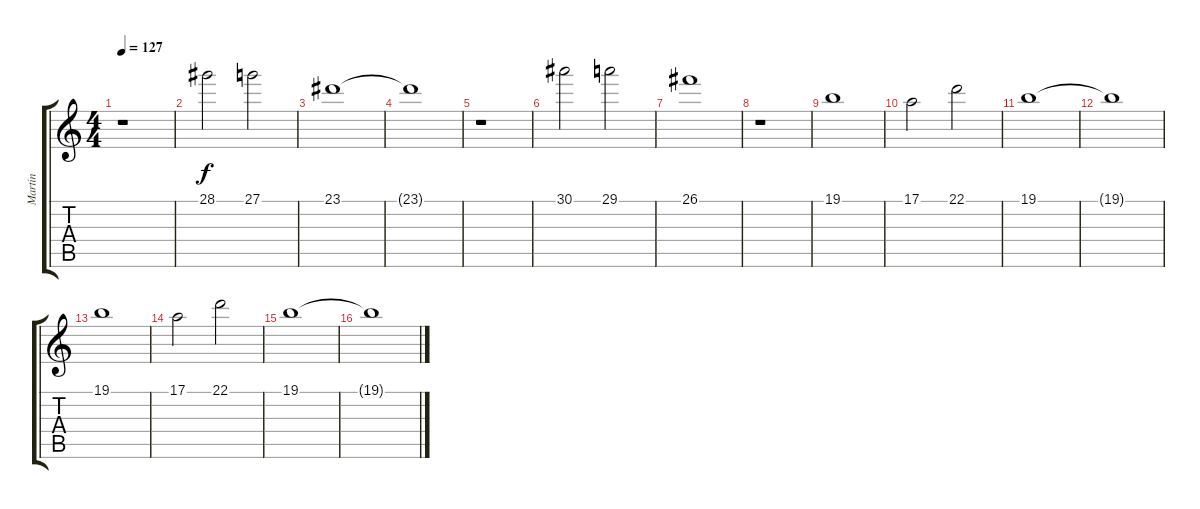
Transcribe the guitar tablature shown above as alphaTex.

\track ("Martin" "Martin") {instrument stringensemble1}
\staff {score tabs}
\tuning (E4 B3 G3 D3 A2 E2) {hide}
\ts (4 4)
\tempo 127
\clef g2
\ks c
r.1{dy f} |
28.1.2 27.1.2 |
23.1.1 |
23.1{t}.1 |
r.1 |
30.1.2 29.1.2 |
26.1.1 |
r.1 |
19.1.1 |
17.1.2 22.1.2 |
19.1.1 |
19.1{t}.1 |
19.1.1 |
17.1.2 22.1.2 |
19.1.1 |
19.1{t}.1
